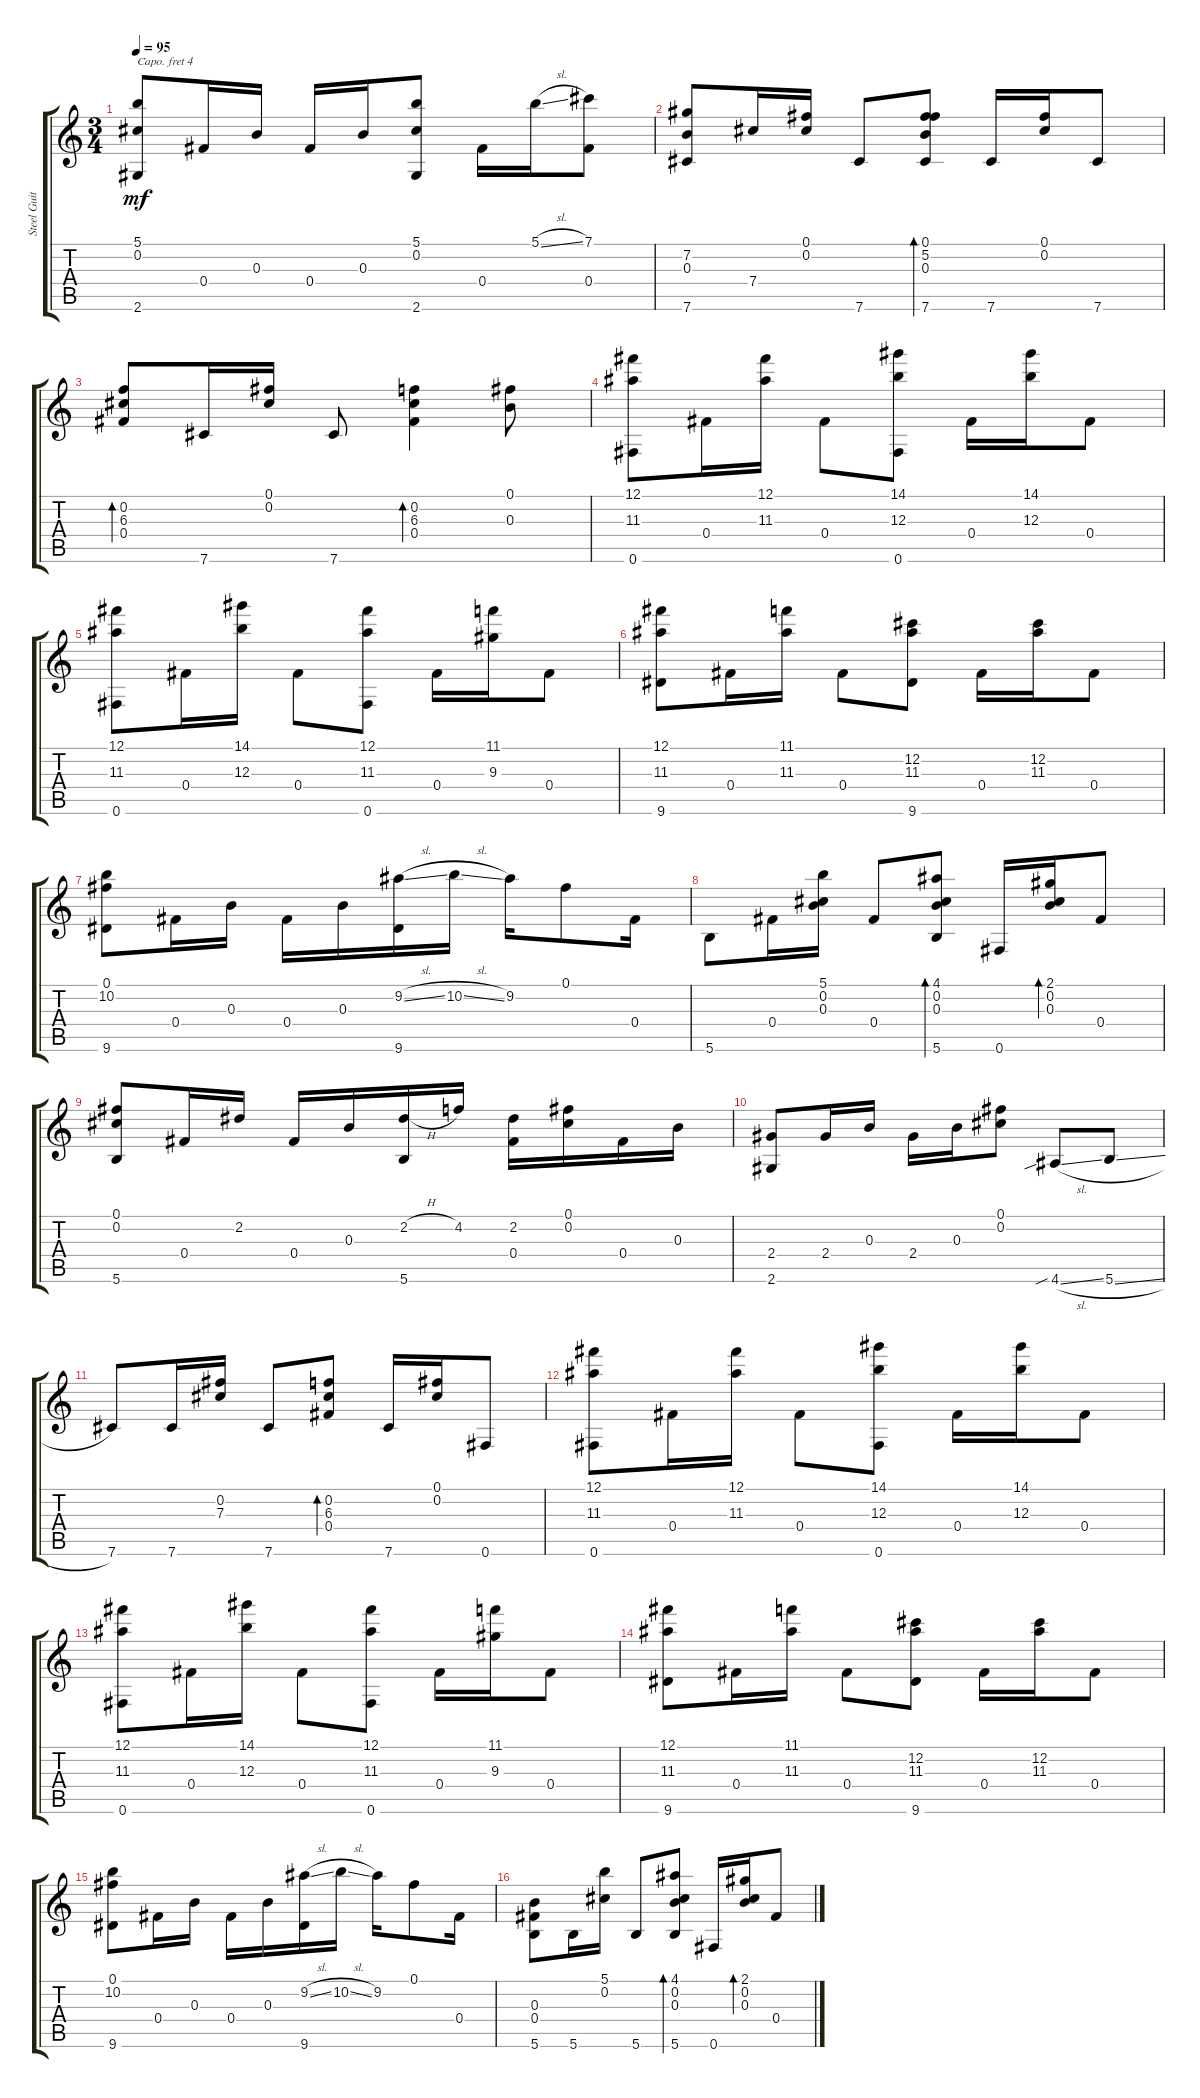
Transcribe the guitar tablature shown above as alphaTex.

\track ("Steel Guitar" "Steel Guit") {instrument acousticguitarsteel}
\staff {score tabs}
\capo 4
\tuning (D4 A3 G3 D3 G2 D2) {hide}
\ts (3 4)
\tempo 95
\clef g2
\ks c
(5.1 0.2 2.6).8{dy mf} 0.4.16 0.3.16 0.4.16 0.3.16 (5.1 0.2 2.6).8 0.4.16 5.1{sl}.16 (7.1 0.4).8 |
(7.2 0.3 7.6).8 7.4.16 (0.1 0.2).16 7.6.8 (0.1 5.2 0.3 7.6).8{bd 60} 7.6.16 (0.1 0.2).16 7.6.8 |
(0.2 6.3 0.4).8{bd 60} 7.6.16 (0.1 0.2).16 7.6.8 (0.2 6.3 0.4).4{bd 60} (0.1 0.3).8 |
(12.1 11.3 0.6).8 0.4.16 (12.1 11.3).16 0.4.8 (14.1 12.3 0.6).8 0.4.16 (14.1 12.3).16 0.4.8 |
(12.1 11.3 0.6).8 0.4.16 (14.1 12.3).16 0.4.8 (12.1 11.3 0.6).8 0.4.16 (11.1 9.3).16 0.4.8 |
(12.1 11.3 9.6).8 0.4.16 (11.1 11.3).16 0.4.8 (12.2 11.3 9.6).8 0.4.16 (12.2 11.3).16 0.4.8 |
(0.1 10.2 9.6).8 0.4.16 0.3.16 0.4.16 0.3.16 (9.2{sl} 9.6).16 10.2{sl}.16 9.2.16 0.1.8 0.4.16 |
5.6.8 0.4.16 (5.1 0.2 0.3).16 0.4.8 (4.1 0.2 0.3 5.6).8{bd 60} 0.6.16 (2.1 0.2 0.3).16{bd 60} 0.4.8 |
(0.1 0.2 5.6).8 0.4.16 2.2.16 0.4.16 0.3.16 (2.2{h} 5.6).16 4.2.16 (2.2 0.4).16 (0.1 0.2).16 0.4.16 0.3.16 |
(2.4 2.6).8 2.4.16 0.3.16 2.4.16 0.3.16 (0.1 0.2).8 4.6{sib sl}.8 5.6{sl}.8 |
7.6.8 7.6.16 (0.2 7.3).16 7.6.8 (0.2 6.3 0.4).8{bd 60} 7.6.16 (0.1 0.2).16 0.6.8 |
(12.1 11.3 0.6).8 0.4.16 (12.1 11.3).16 0.4.8 (14.1 12.3 0.6).8 0.4.16 (14.1 12.3).16 0.4.8 |
(12.1 11.3 0.6).8 0.4.16 (14.1 12.3).16 0.4.8 (12.1 11.3 0.6).8 0.4.16 (11.1 9.3).16 0.4.8 |
(12.1 11.3 9.6).8 0.4.16 (11.1 11.3).16 0.4.8 (12.2 11.3 9.6).8 0.4.16 (12.2 11.3).16 0.4.8 |
(0.1 10.2 9.6).8 0.4.16 0.3.16 0.4.16 0.3.16 (9.2{sl} 9.6).16 10.2{sl}.16 9.2.16 0.1.8 0.4.16 |
(0.3 0.4 5.6).8 5.6.16 (5.1 0.2).16 5.6.8 (4.1 0.2 0.3 5.6).8{bd 60} 0.6.16 (2.1 0.2 0.3).16{bd 60} 0.4.8
